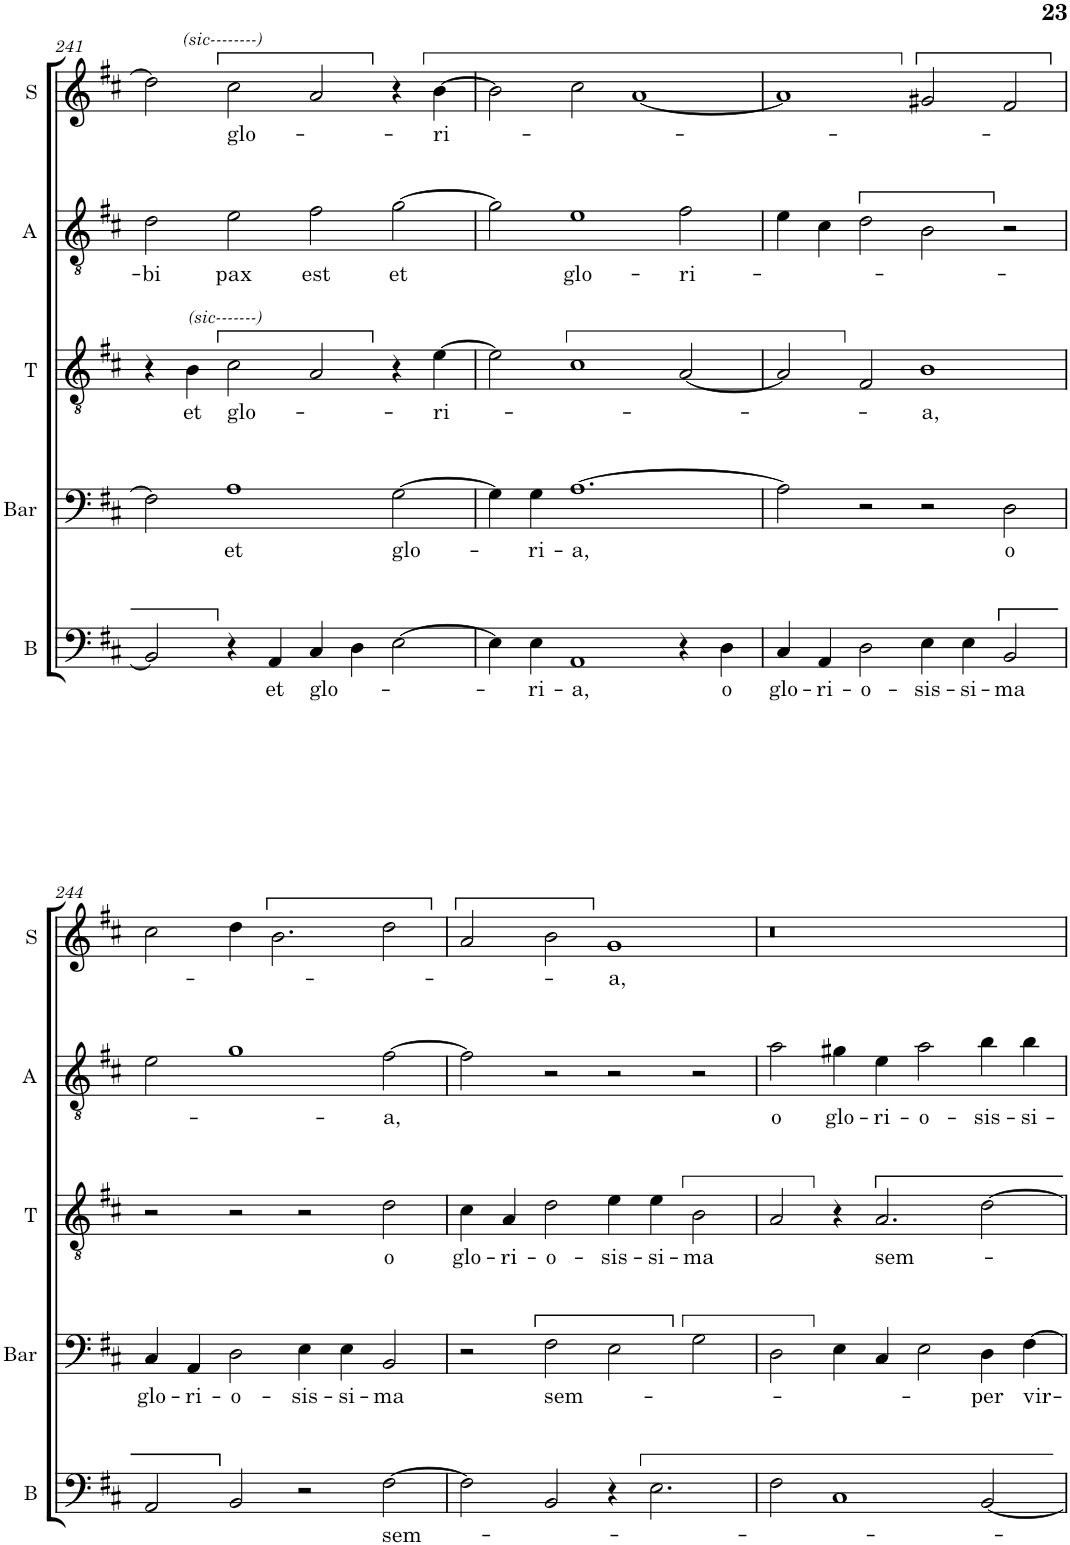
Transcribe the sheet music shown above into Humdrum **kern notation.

**kern	**text	**kern	**text	**kern	**text	**kern	**text	**kern	**text
*part5	*part5	*part4	*part4	*part3	*part3	*part2	*part2	*part1	*part1
*staff5	*staff5	*staff4	*staff4	*staff3	*staff3	*staff2	*staff2	*staff1	*staff1
*I"B	*	*I"Bar	*	*I"T	*	*I"A	*	*I"S	*
*I'B	*	*I'Bar	*	*I'T	*	*I'A	*	*I'S	*
!!LO:PB:g=z
*clefF4	*	*clefF4	*	*clefGv2	*	*clefGv2	*	*clefG2	*
*	*	*Trd8c14	*	*	*	*Trd4c7	*	*	*
*k[f#c#]	*	*k[f#c#]	*	*k[f#c#]	*	*k[f#c#]	*	*k[f#c#]	*
*M4/2	*	*M4/2	*	*M4/2	*	*M4/2	*	*M4/2	*
=241	=241	=241	=241	=241	=241	=241	=241	=241	=241
!	!	!	!	!	!	!	!	!LO:TX:a:i:t=(sic--------)	!
!	!	!	!	!LO:TX:a:i:t=(sic-------)	!	!	!	!	!
!	!	!	!	!	!	!	!LO:LY:b	!	!
2BB/]	.	2F#\]	.	4r	.	2d\	bi	2dd\]	.
!	!	!	!	!	!LO:LY:b	!	!	!	!
.	.	.	.	4B\	et	.	.	.	.
!	!	!	!LO:LY:b	!	!LO:LY:b	!	!LO:LY:b	!	!LO:LY:b
4r	.	1A	et	2c#\	glo-	2e\	pax	2cc#\	glo-
!	!LO:LY:b	!	!	!	!	!	!	!	!
4AA/	et	.	.	.	.	.	.	.	.
!	!LO:LY:b	!	!	!	!	!	!LO:LY:b	!	!
4C#/	glo-	.	.	2A/	.	2f#\	est	2a/	.
4D\	.	.	.	.	.	.	.	.	.
!	!	!	!LO:LY:b	!	!	!	!LO:LY:b	!	!
[2E\	.	[2G\	glo-	4r	.	[2g\	et	4r	.
!	!	!	!	!	!LO:LY:b	!	!	!	!LO:LY:b
.	.	.	.	[4e\	ri-	.	.	[4b\	-ri-
=242	=242	=242	=242	=242	=242	=242	=242	=242	=242
4E\]	.	4G\]	.	2e\]	.	2g\]	.	2b\]	.
!	!LO:LY:b	!	!LO:LY:b	!	!	!	!	!	!
4E\	-ri-	4G\	-ri-	.	.	.	.	.	.
!	!LO:LY:b	!	!LO:LY:b	!	!	!	!LO:LY:b	!	!
1AA	-a,	[1.A	-a,	1c#	.	1e	glo-	2cc#\	.
.	.	.	.	.	.	.	.	[1a	.
!	!	!	!	!	!	!	!LO:LY:b	!	!
4r	.	.	.	[2A/	.	2f#\	ri-	.	.
!	!LO:LY:b	!	!	!	!	!	!	!	!
4D\	o	.	.	.	.	.	.	.	.
=243	=243	=243	=243	=243	=243	=243	=243	=243	=243
!	!LO:LY:b	!	!	!	!	!	!	!	!
4C#/	glo-	2A\]	.	2A/]	.	4e\	.	1a]	.
!	!LO:LY:b	!	!	!	!	!	!	!	!
4AA/	-ri-	.	.	.	.	4c#\	.	.	.
!	!LO:LY:b	!	!	!	!	!	!	!	!
2D\	-o-	2r	.	2F#/	.	2d\	.	.	.
!	!LO:LY:b	!	!	!	!LO:LY:b	!	!	!	!
4E\	-sis-	2r	.	1B	-a,	2B\	.	2g#X/	.
!	!LO:LY:b	!	!	!	!	!	!	!	!
4E\	-si-	.	.	.	.	.	.	.	.
!	!LO:LY:b	!	!LO:LY:b	!	!	!	!	!	!
2BB/	-ma	2D\	o	.	.	2r	.	2f#/	.
!!LO:LB:g=z
=244	=244	=244	=244	=244	=244	=244	=244	=244	=244
!	!	!	!LO:LY:b	!	!	!	!	!	!
2AA/	.	4C#/	glo-	2r	.	2e\	.	2cc#\	.
!	!	!	!LO:LY:b	!	!	!	!	!	!
.	.	4AA/	-ri-	.	.	.	.	.	.
!	!	!	!LO:LY:b	!	!	!	!	!	!
2BB/	.	2D\	-o-	2r	.	1g	.	4dd\	.
.	.	.	.	.	.	.	.	2.b\	.
!	!	!	!LO:LY:b	!	!	!	!	!	!
2r	.	4E\	-sis-	2r	.	.	.	.	.
!	!	!	!LO:LY:b	!	!	!	!	!	!
.	.	4E\	-si-	.	.	.	.	.	.
!	!LO:LY:b	!	!LO:LY:b	!	!LO:LY:b	!	!LO:LY:b	!	!
[2F#\	sem-	2BB/	-ma	2d\	o	[2f#\	-a,	2dd\	.
=245	=245	=245	=245	=245	=245	=245	=245	=245	=245
!	!	!	!	!	!LO:LY:b	!	!	!	!
2F#\]	.	2r	.	4c#\	glo-	2f#\]	.	2a/	.
!	!	!	!	!	!LO:LY:b	!	!	!	!
.	.	.	.	4A/	-ri-	.	.	.	.
!	!	!	!LO:LY:b	!	!LO:LY:b	!	!	!	!
2BB/	.	2F#\	sem-	2d\	-o-	2r	.	2b\	.
!	!	!	!	!	!LO:LY:b	!	!	!	!LO:LY:b
4r	.	2E\	.	4e\	-sis-	2r	.	1g	a,
!	!	!	!	!	!LO:LY:b	!	!	!	!
2.E\	.	.	.	4e\	-si-	.	.	.	.
!	!	!	!	!	!LO:LY:b	!	!	!	!
.	.	2G\	.	2B\	-ma	2r	.	.	.
=246	=246	=246	=246	=246	=246	=246	=246	=246	=246
!	!	!	!	!	!	!	!LO:LY:b	!	!
2F#\	.	2D\	.	2A/	.	2a\	o	0r	.
!	!	!	!	!	!	!	!LO:LY:b	!	!
1C#	.	4E\	.	4r	.	4g#X\	glo-	.	.
!	!	!	!	!	!LO:LY:b	!	!LO:LY:b	!	!
.	.	4C#/	.	2.A/	sem-	4e\	-ri-	.	.
!	!	!	!	!	!	!	!LO:LY:b	!	!
.	.	2E\	.	.	.	2a\	-o-	.	.
!	!	!	!LO:LY:b	!	!	!	!LO:LY:b	!	!
[2BB/	.	4D\	-per	[2d\	.	4b\	-sis-	.	.
!	!	!	!LO:LY:b	!	!	!	!LO:LY:b	!	!
.	.	[4F#\	vir-	.	.	4b\	-si-	.	.
=	=	=	=	=	=	=	=	=	=
*-	*-	*-	*-	*-	*-	*-	*-	*-	*-
